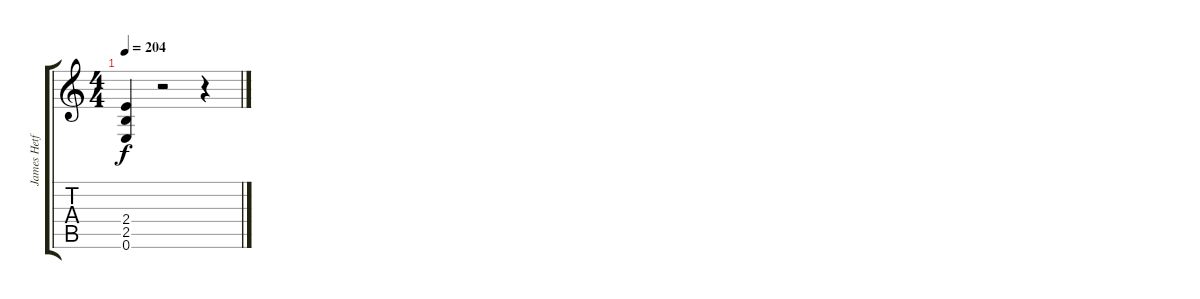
\track ("James Hetfield (Guitar 1)" "James Hetf") {instrument distortionguitar}
\staff {score tabs}
\tuning (E4 B3 G3 D3 A2 E2) {hide}
\ts (4 4)
\tempo 204
\clef g2
\ks c
(2.4 2.5 0.6).4{dy f} r.2 r.4
